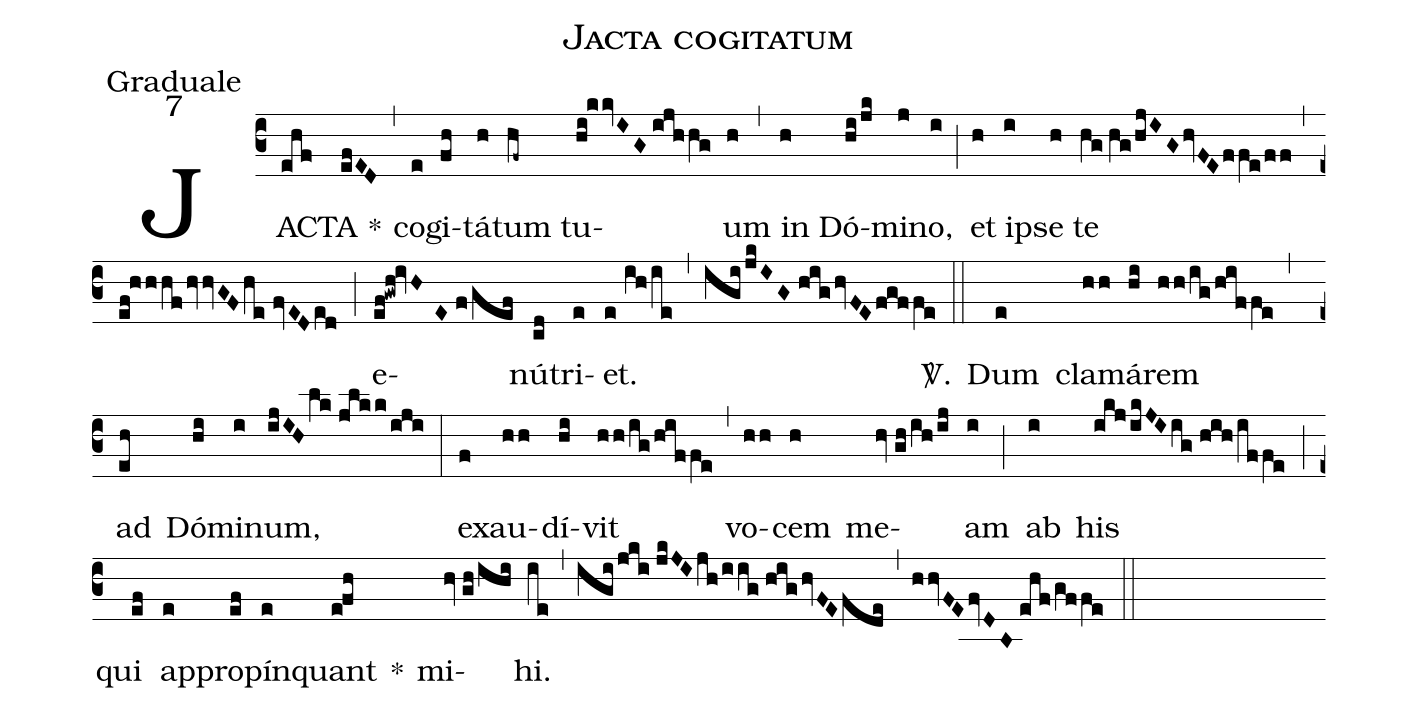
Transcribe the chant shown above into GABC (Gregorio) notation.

name:Jacta cogitatum;
office-part:Graduale;
mode:7;
%%
(c3) JAC(ehf)TA(efED) *(,) co(e)gi(fh)tá(h)tum(hf~) tu(hi!kkvIG//ijhhg)um(h) (,) in(h) Dó(hi/jk)mi(j)no,(i) (;) et(h) ip(i)se(h) te(hg//hg/hjIG/hvFE/ffe/ff) (,) (ef!hhhf/hvvGF/he//fvED/ed) (;) e(ef!gwh!ivHE//f/gef)nú(cd)tri(e)et.(e//ih/ie) (,) (igi/jkIG//hig/hvFE/fgffe) <sp>V/</sp>.(::) Dum(e) cla(hh)má(hi)rem(hh/ig/hiffe) (,) ad(eh) Dó(hi)mi(i)num,(ijIH/lk//jlkk/iji) (:) ex(f)au(hh)dí(hi)vit(hh/ig/hiffe) (,) vo(hh)cem(h) me(hv//gh/ih/ij)am(i) (;) ab(i) his(ikj/ikJI/ig//hih/iffe) (;) qui(ef) ap(e)pro(ef)pín(e)quant(e!fh) *() mi(hv//gh/ihi)hi.(ie) (,) (igi/jki//jkJI/jh/iig//hig/hvFE/fde) (,) (hhvFE/fvDB//ehf/gffe) (::)
